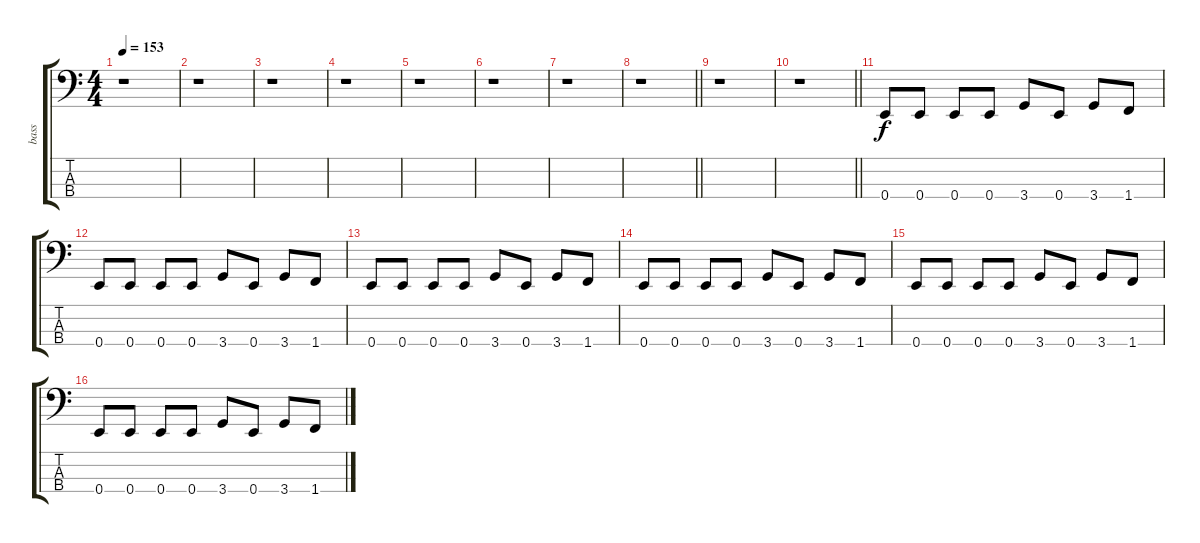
\track ("bass" "bass") {instrument electricbassfinger}
\staff {score tabs}
\tuning (G2 D2 A1 E1) {hide}
\ts (4 4)
\tempo 153
\clef f4
\ks c
r.1{dy f instrument electricbassfinger} |
r.1 |
r.1 |
r.1 |
r.1 |
r.1 |
r.1 |
\barLineRight lightlight
r.1 |
r.1 |
\barLineRight lightlight
r.1 |
0.4.8 0.4.8 0.4.8 0.4.8 3.4.8 0.4.8 3.4.8 1.4.8 |
0.4.8 0.4.8 0.4.8 0.4.8 3.4.8 0.4.8 3.4.8 1.4.8 |
0.4.8 0.4.8 0.4.8 0.4.8 3.4.8 0.4.8 3.4.8 1.4.8 |
0.4.8 0.4.8 0.4.8 0.4.8 3.4.8 0.4.8 3.4.8 1.4.8 |
0.4.8 0.4.8 0.4.8 0.4.8 3.4.8 0.4.8 3.4.8 1.4.8 |
0.4.8 0.4.8 0.4.8 0.4.8 3.4.8 0.4.8 3.4.8 1.4.8
